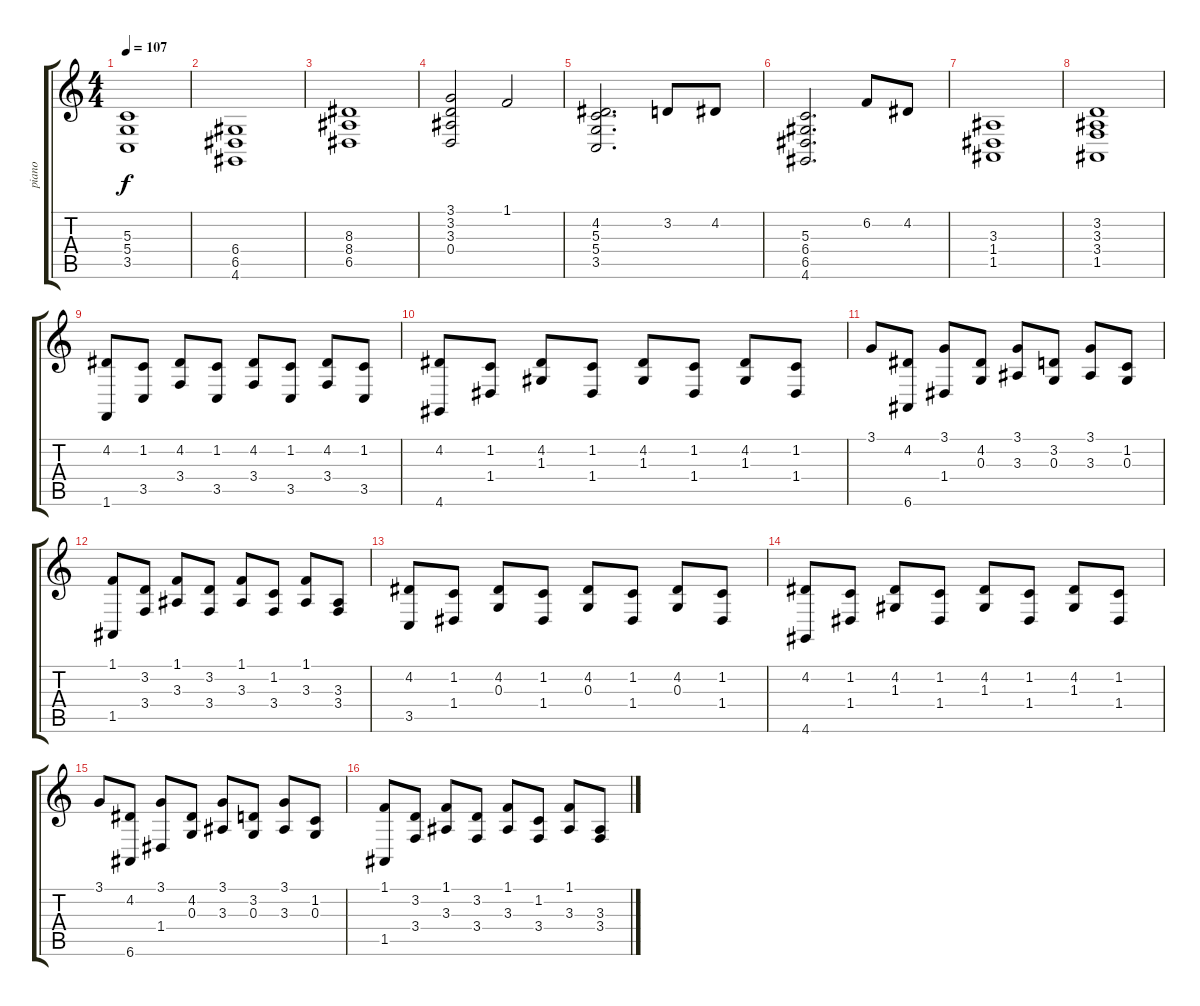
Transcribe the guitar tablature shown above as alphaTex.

\track ("piano" "piano") {instrument acousticgrandpiano}
\staff {score tabs}
\tuning (E4 B3 G3 D3 A2 E2) {hide}
\ts (4 4)
\tempo 107
\clef g2
\ks c
(5.3 5.4 3.5).1{dy f} |
(6.4 6.5 4.6).1 |
(8.3 8.4 6.5).1 |
(3.1 3.2 3.3 0.4).2 1.1.2 |
(4.2 5.3 5.4 3.5).2{d} 3.2.8 4.2.8 |
(5.3 6.4 6.5 4.6).2{d} 6.2.8 4.2.8 |
(3.3 1.4 1.5).1 |
(3.2 3.3 3.4 1.5).1 |
(4.2 1.6).8 (1.2 3.5).8 (4.2 3.4).8 (1.2 3.5).8 (4.2 3.4).8 (1.2 3.5).8 (4.2 3.4).8 (1.2 3.5).8 |
(4.2 4.6).8 (1.2 1.4).8 (4.2 1.3).8 (1.2 1.4).8 (4.2 1.3).8 (1.2 1.4).8 (4.2 1.3).8 (1.2 1.4).8 |
3.1.8 (4.2 6.6).8 (3.1 1.4).8 (4.2 0.3).8 (3.1 3.3).8 (3.2 0.3).8 (3.1 3.3).8 (1.2 0.3).8 |
(1.1 1.5).8 (3.2 3.4).8 (1.1 3.3).8 (3.2 3.4).8 (1.1 3.3).8 (1.2 3.4).8 (1.1 3.3).8 (3.3 3.4).8 |
(4.2 3.5).8 (1.2 1.4).8 (4.2 0.3).8 (1.2 1.4).8 (4.2 0.3).8 (1.2 1.4).8 (4.2 0.3).8 (1.2 1.4).8 |
(4.2 4.6).8 (1.2 1.4).8 (4.2 1.3).8 (1.2 1.4).8 (4.2 1.3).8 (1.2 1.4).8 (4.2 1.3).8 (1.2 1.4).8 |
3.1.8 (4.2 6.6).8 (3.1 1.4).8 (4.2 0.3).8 (3.1 3.3).8 (3.2 0.3).8 (3.1 3.3).8 (1.2 0.3).8 |
(1.1 1.5).8 (3.2 3.4).8 (1.1 3.3).8 (3.2 3.4).8 (1.1 3.3).8 (1.2 3.4).8 (1.1 3.3).8 (3.3 3.4).8
